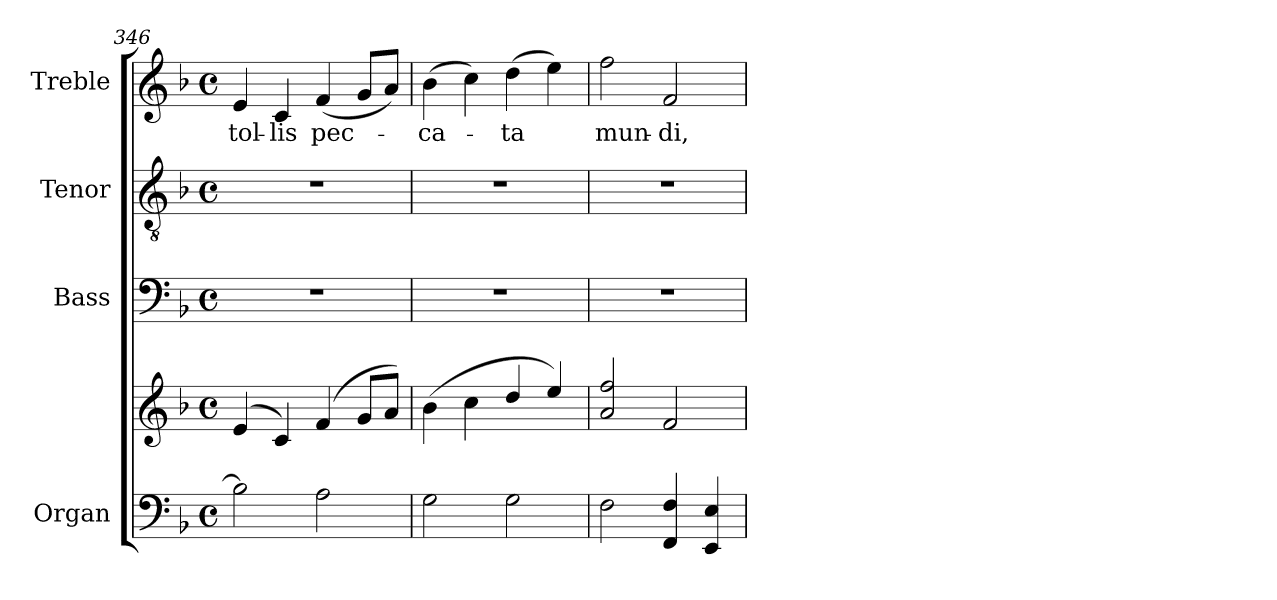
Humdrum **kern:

**kern	**kern	**kern	**kern	**kern	**text
*part4	*part4	*part3	*part2	*part1	*part1
*staff5	*staff4	*staff3	*staff2	*staff1	*staff1
*I"Organ	*	*I"Bass	*I"Tenor	*I"Treble	*
*I'Organ	*	*I'Bass	*I'Tenor	*I'Treble	*
*clefF4	*clefG2	*clefF4	*clefGv2	*clefG2	*
*k[b-]	*k[b-]	*k[b-]	*k[b-]	*k[b-]	*
*F:	*F:	*F:	*F:	*F:	*
*M4/4	*M4/4	*M4/4	*M4/4	*M4/4	*
*met(c)	*met(c)	*met(c)	*met(c)	*met(c)	*
=346	=346	=346	=346	=346	=346
*	*^	*	*	*	*
!	!	!	!	!	!	!LO:LY:b
2B-]	(<4e	1ryy	1r	1r	4e	tol-
!	!	!	!	!	!	!LO:LY:b
.	4c)	.	.	.	4c	-lis
!	!	!	!	!	!	!LO:LY:b
2A	(<4f	.	.	.	(<4f	pec-
.	8gL	.	.	.	8gL	.
.	8aJ)	.	.	.	8aJ)	.
=347	=347	=347	=347	=347	=347	=347
!	!	!	!	!	!	!LO:LY:b
2G	(>4b-	2ryy	1r	1r	(>4b-	ca-
.	4cc	.	.	.	4cc)	.
!	!	!	!	!	!	!LO:LY:b
2G	4dd	2b-\yy	.	.	(>4dd	ta
.	4ee)	.	.	.	4ee)	.
=348	=348	=348	=348	=348	=348	=348
!	!	!	!	!	!	!LO:LY:b
2F	2a 2ff	1ryy	1r	1r	2ff	mun-
!	!	!	!	!	!	!LO:LY:b
4FF 4F	2f	.	.	.	2f	-di,
4EE 4E	.	.	.	.	.	.
*	*v	*v	*	*	*	*
=	=	=	=	=	=
*-	*-	*-	*-	*-	*-
